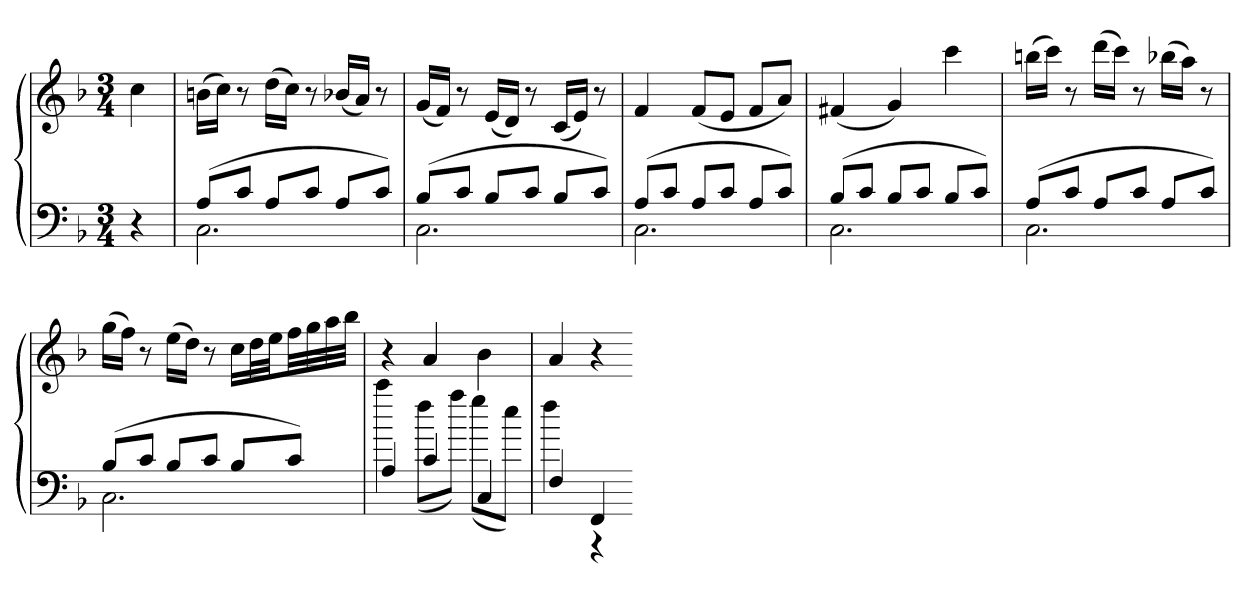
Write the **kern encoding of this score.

**kern	**kern
*part1	*part1
*staff2	*staff1
*clefF4	*clefG2
*k[b-]	*k[b-]
*M3/4	*M3/4
=	=
4r	4cc
=	=
*^	*
(8AL	2.C	(16bnLL
.	.	16ccJJ)
8cJ	.	8r
8AL	.	(16ddLL
.	.	16ccJJ)
8cJ	.	8r
8AL	.	(16b-XLL
.	.	16aJJ)
8cJ)	.	8r
=	=	=
(8B-L	2.C	(16gLL
.	.	16fJJ)
8cJ	.	8r
8B-L	.	(16eLL
.	.	16dJJ)
8cJ	.	8r
8B-L	.	(16cLL
.	.	16eJJ)
8cJ)	.	8r
=	=	=
(8AL	2.C	4f
8cJ	.	.
8AL	.	(8fL
8cJ	.	8eJ
8AL	.	8fL
8cJ)	.	8aJ)
=	=	=
(8B-L	2.C	(4f#X
8cJ	.	.
8B-L	.	4g)
8cJ	.	.
8B-L	.	4ccc
8cJ)	.	.
=	=	=
(8AL	2.C	(16bbnLL
.	.	16cccJJ)
8cJ	.	8r
8AL	.	(16dddLL
.	.	16cccJJ)
8cJ	.	8r
8AL	.	(16bb-XLL
.	.	16aaJJ)
8cJ)	.	8r
=	=	=
(8B-L	2.C	(16ggLL
.	.	16ffJJ)
8cJ	.	8r
8B-L	.	(16eeLL
.	.	16ddJJ)
8cJ	.	8r
8B-L	.	16ccLL
.	.	32ddL
.	.	32eeJJ
8cJ)	.	32ffLL
.	.	32gg
.	.	32aa
.	.	32bb-JJJ
=	=	=
4A	4ccc	4r
4c	(8ffL	4a
.	8aaJ)	.
4C	(8ggL	4b-
.	8eeJ)	.
=	=	=
4F	4ff	4a
4FF	4r	4r
*v	*v	*
=-	=-
*-	*-
